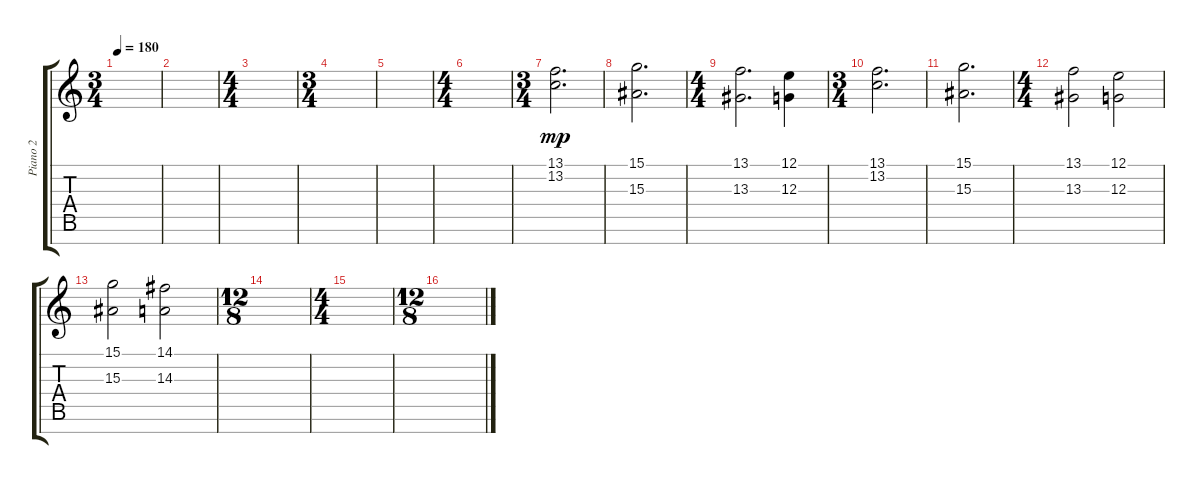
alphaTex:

\track ("Piano 2" "Piano 2") {instrument acousticgrandpiano}
\staff {score tabs}
\tuning (E4 B3 G3 D3 A2 E2 B1) {hide}
\ts (3 4)
\tempo 180
\clef g2
\ks c
|
|
\ts (4 4)
|
\ts (3 4)
|
|
\ts (4 4)
|
\ts (3 4)
(13.1 13.2).2{d dy mp instrument choiraahs} |
(15.1 15.3).2{d} |
\ts (4 4)
(13.1 13.3).2{d} (12.1 12.3).4 |
\ts (3 4)
(13.1 13.2).2{d} |
(15.1 15.3).2{d} |
\ts (4 4)
(13.1 13.3).2 (12.1 12.3).2 |
(15.1 15.3).2 (14.1 14.3).2 |
\ts (12 8)
|
\ts (4 4)
|
\ts (12 8)
